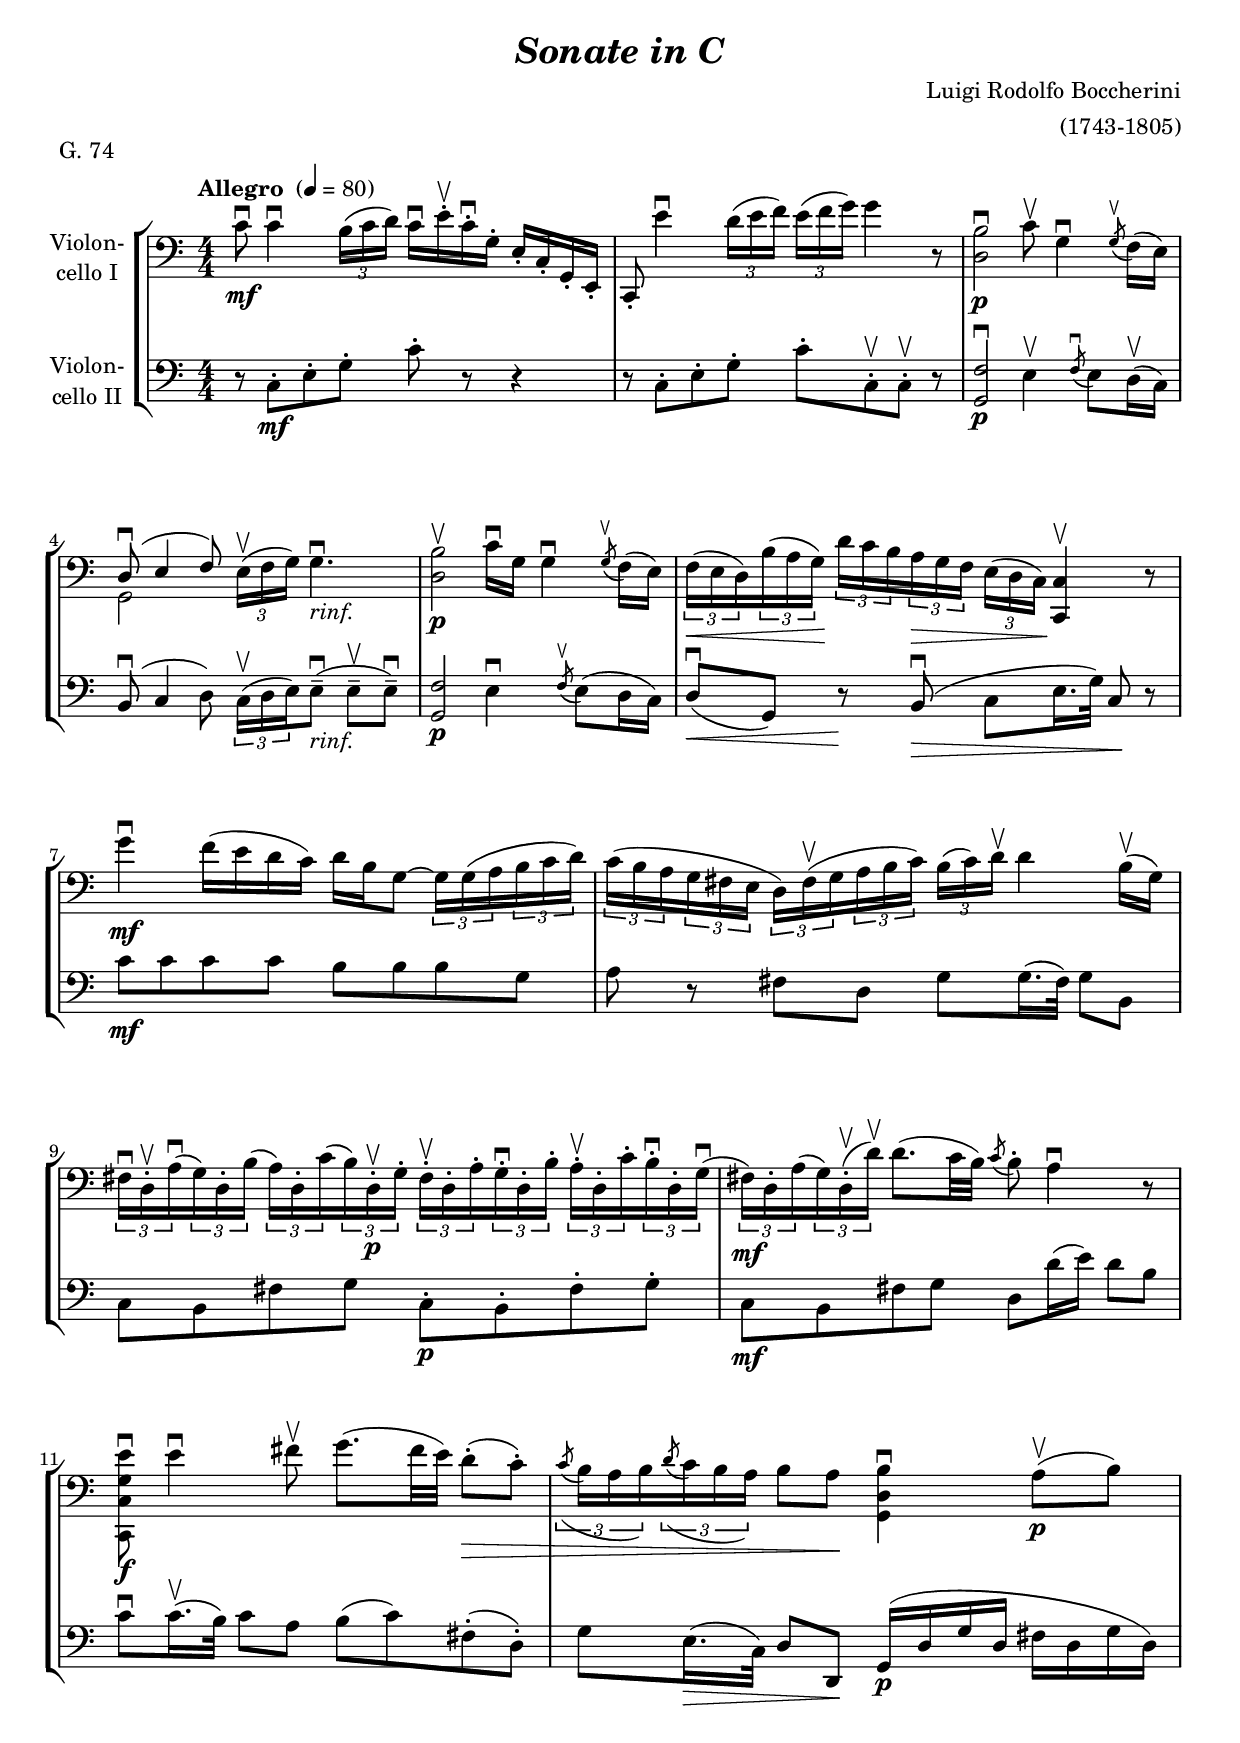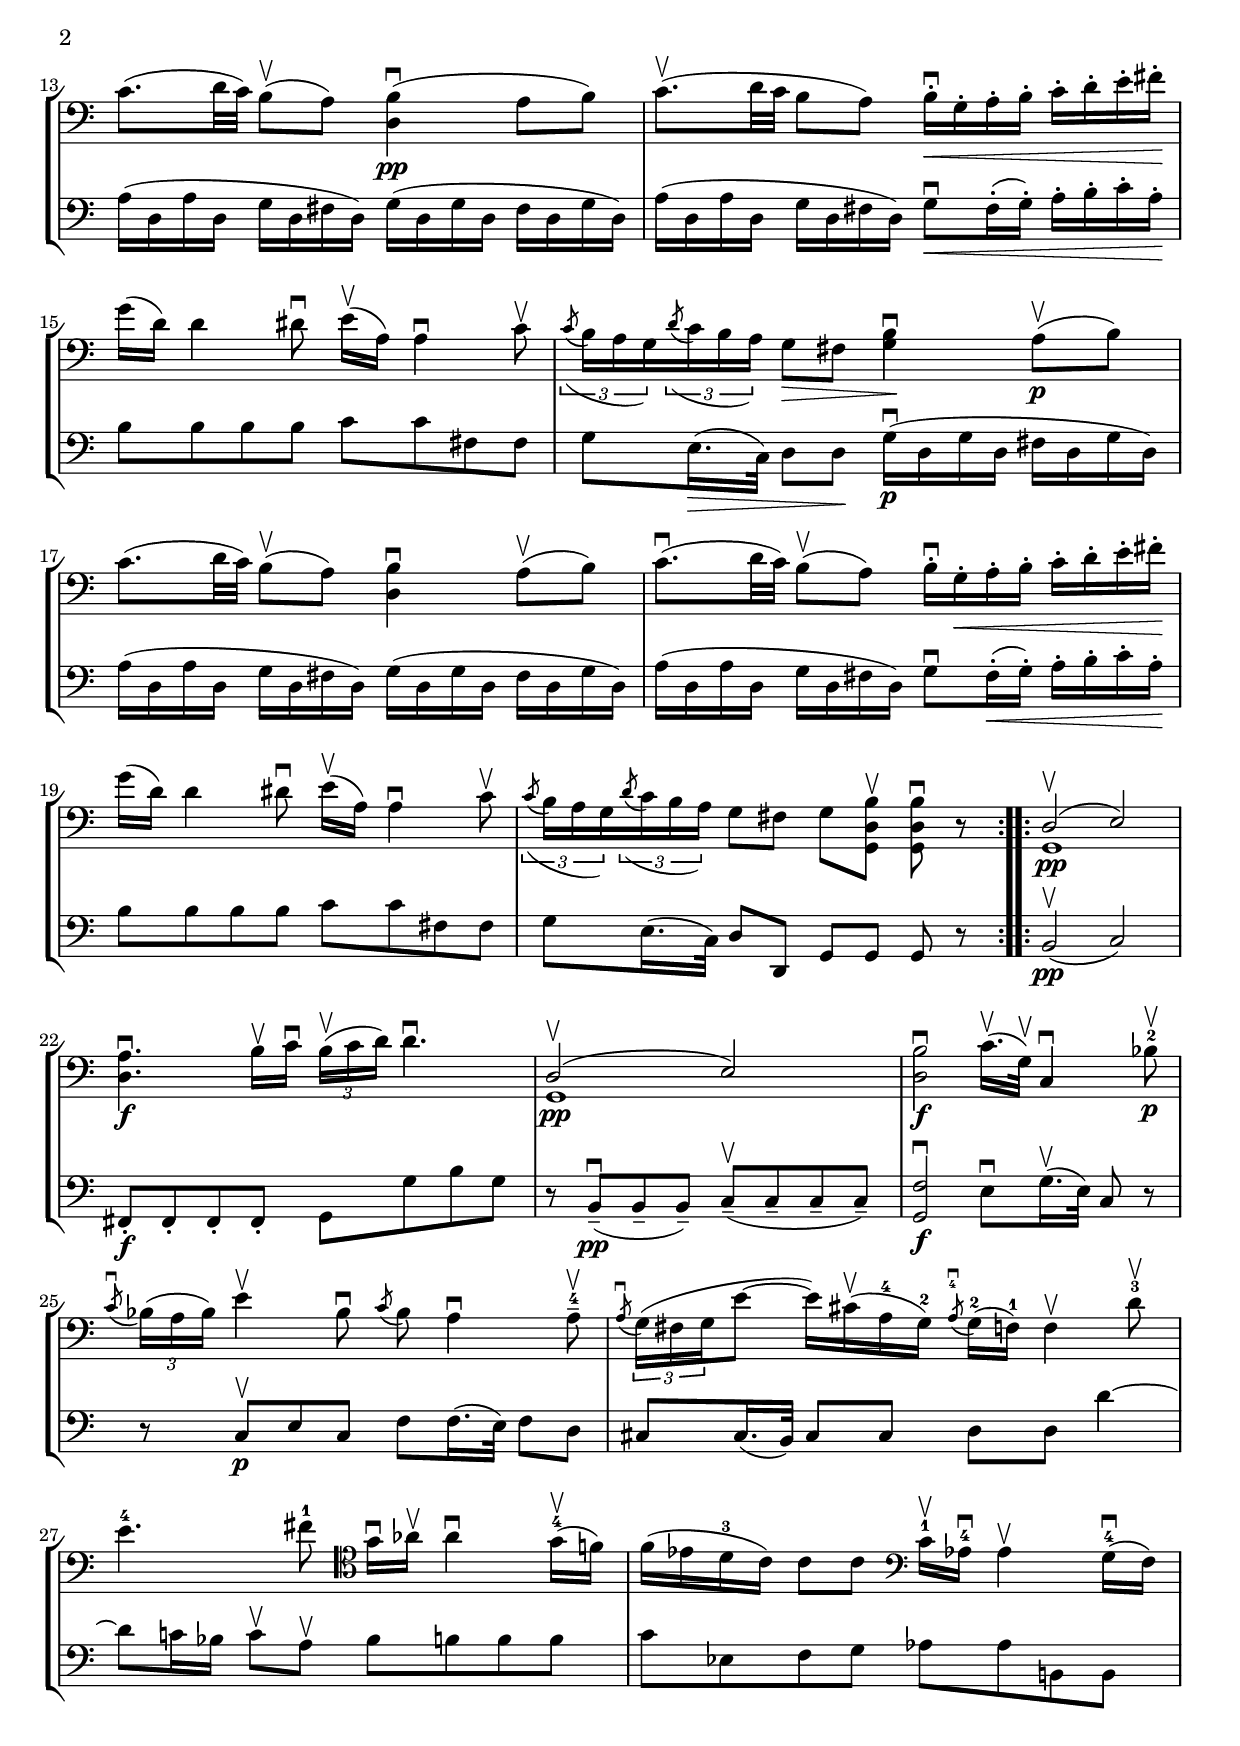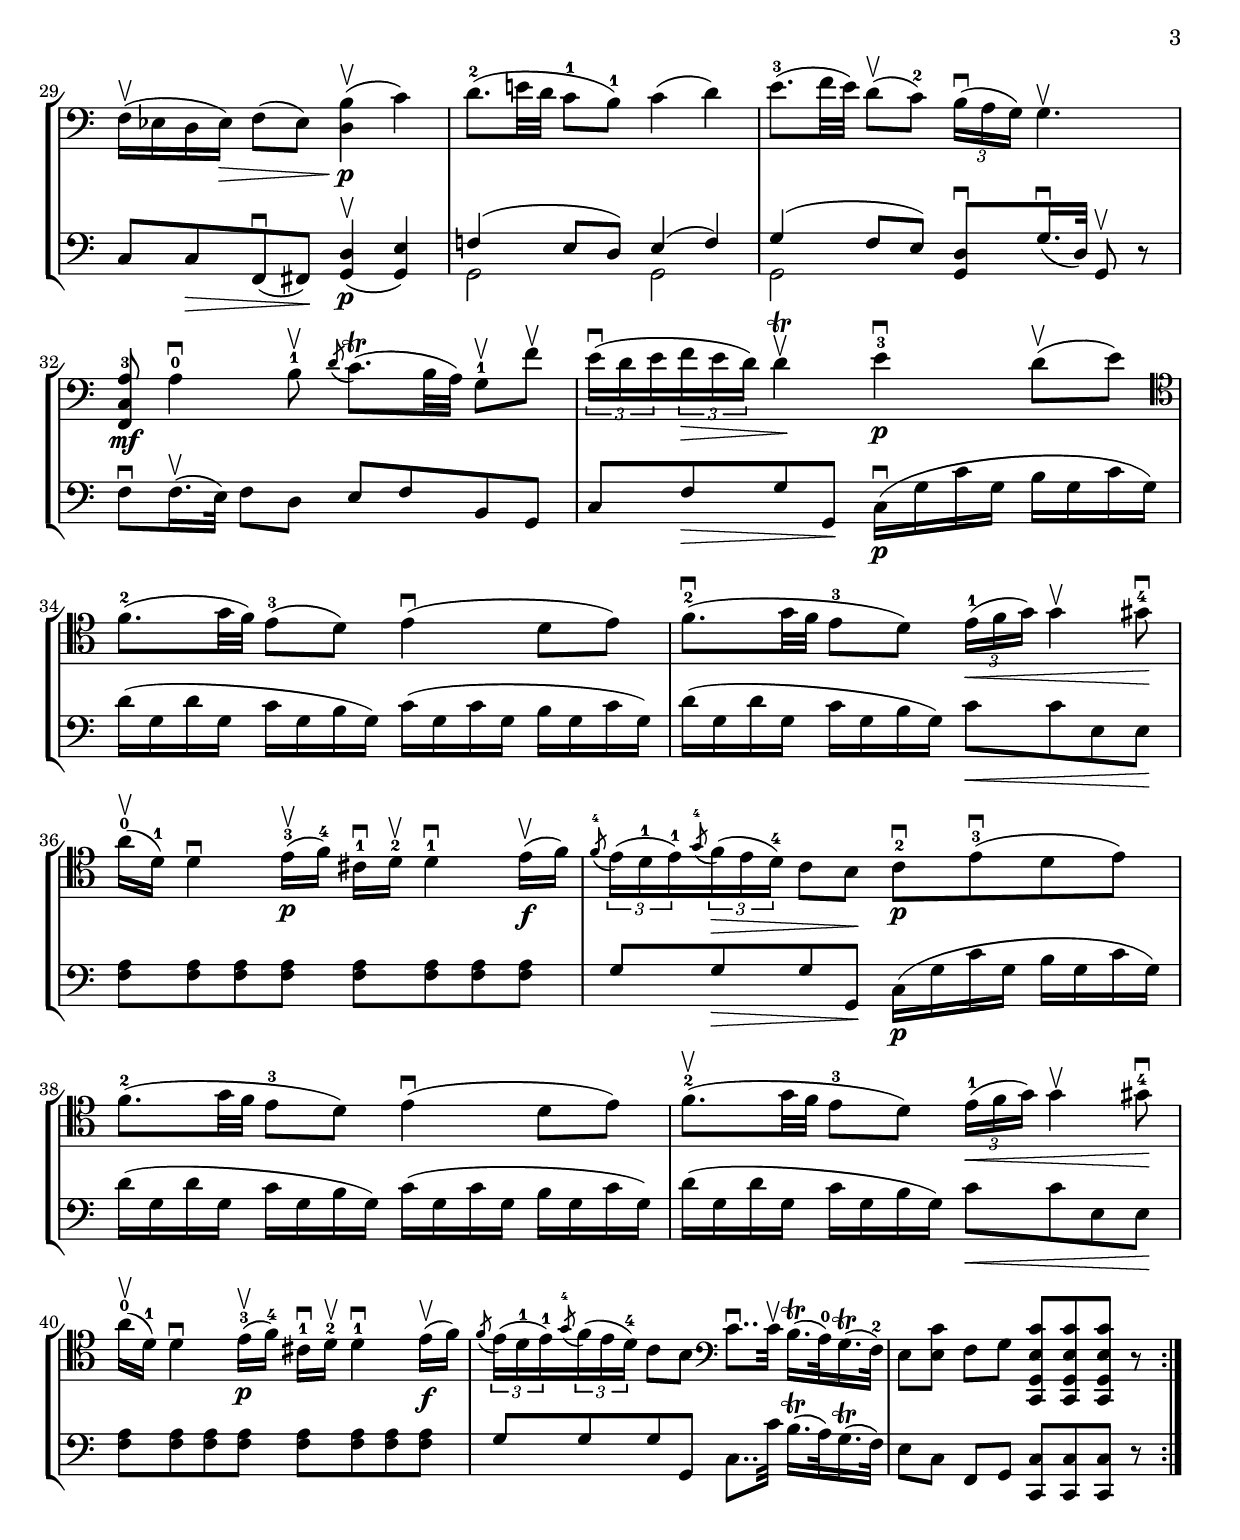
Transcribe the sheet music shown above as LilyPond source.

\version "2.18.2"
\include "deutsch.ly"
  
#(set-global-staff-size 19.6)

\header {
  title     = \markup \bold \italic "Sonate in C"
  composer  = "Luigi Rodolfo Boccherini"
  arranger  = "(1743-1805)"
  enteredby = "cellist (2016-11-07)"
  piece     = "G. 74"
}

voiceconsts = {
  \key c \major
  \time 4/4
  \clef "bass"
  \numericTimeSignature
  \compressFullBarRests
  % Set default beaming for all staves
%  \set Timing.beamExceptions = #'()
%  \set Timing.baseMoment     = #(ly:make-moment 1 4)
%  \set Timing.beatStructure  = #'(1 1 1 1)
  \tempo "Allegro " 4=80
}

%minstr = "harpsichord"
mist = "string ensemble 1"
%minstr = "accordion"
miba = "bassoon"
%milo = "drawbar organ"
milo = "harpsichord"

rinf = \markup \italic "rinf."

va = \relative c' {
  \voiceconsts

  \repeat volta 2 {
    c8\downbow\mf c4\downbow \times 2/3 { h16( c d) } c\downbow e-.\upbow c-.\downbow g-. e-. c-. g-. e-.
    c8-. e''4\downbow \times 2/3 { d16( e f) } \times 2/3 { e( f g) } g4 r8

    <d, h'>2\downbow\p c'8\upbow g4\downbow \acciaccatura g8\upbow f16( e)
    << { d8(\downbow e4 f8) } \\ g,2 >> \times 2/3 { e'16(\upbow f g) } g4.\downbow_\rinf
    <d h'>2\upbow\p c'16\downbow g g4\downbow \acciaccatura g8\upbow f16( e)

    \times 2/3 { f(\< e d) } \times 2/3 { h'( a g)\! } \times 2/3 { d' c h } \times 2/3 { a\> g f } \times 2/3 { e( d c)\! } <c, c'>4\upbow r8
    g'''4\downbow\mf f16( e d c) d h g8~ \times 2/3 { g16 g( a } \times 2/3 { h c d) }

    \times 2/3 { c( h a } \times 2/3 { g fis e } \times 2/3 { d) fis(\upbow g } \times 2/3 { a h c) } \times 2/3 { h( c) d\upbow } d4 h16(\upbow g)

    \times 2/3 { fis\downbow d-.\upbow a'(\downbow } \times 2/3 { g) d-. h'( } \times 2/3 { a) d,-. c'( } \times 2/3 { h) d,-.\upbow\p g-. } \times 2/3 { fis-.\upbow d-. a'-. } \times 2/3 { g-.\downbow d-. h'-. } \times 2/3 { a-.\upbow d,-. c'-. } \times 2/3 { h-.\downbow d,-. g(\downbow }

    \times 2/3 { fis)\mf d-. a'( } \times 2/3 { g) d(-.\upbow d')\upbow } d8.( c32 h) \acciaccatura c8 h-. a4\downbow r8
    <c,, c' g' e'>\downbow\f e''4\downbow fis8\upbow g8.( fis32 e) d8(-.\> c)-.

    \times 2/3 { \acciaccatura c( h16 a h) } \times 2/3 { \acciaccatura d8( c16 h a) } h8 a\! <g, d' h'>4\downbow a'8(\upbow\p h)
    c8.( d32 c) h8(\upbow a) <d, h'>4(\downbow\pp a'8 h)

    c8.(\upbow d32 c h8 a) h16-.\downbow\< g-. a-. h-. c-. d-. e-. fis-.\!
    g( d) d4 dis8\downbow e16(\upbow a,) a4\downbow c8\upbow

    \times 2/3 { \acciaccatura c( h16 a g) } \times 2/3 { \acciaccatura d'8( c16 h a) } g8\> fis <g h>4\downbow\! a8(\upbow\p h)
    c8.( d32 c) h8(\upbow a) <d, h'>4\downbow a'8(\upbow h)

    c8.(\downbow d32 c) h8(\upbow a) h16-.\downbow g-.\< a-. h-. c-. d-. e-. fis-.\!
    g( d) d4 dis8\downbow e16(\upbow a,) a4\downbow c8\upbow
    \times 2/3 { \acciaccatura c( h16 a g) } \times 2/3 { \acciaccatura d'8( c16 h a) } g8 fis g[ <g, d' h'>]\upbow <g d' h'>\downbow r

% \times 2/3 { }
  }

    \repeat volta 2 {
      << { d'2(\upbow e) } \\ g,1\pp >>
      <d' a'>4.\downbow\f h'16\upbow c\downbow \times 2/3 { h(\upbow c d) } d4.\downbow
      << { d,2(\upbow e) } \\ g,1\pp >>

      <d' h'>2\downbow\f c'16.(\upbow g32)\upbow c,4\downbow b'8-2\upbow\p
      \acciaccatura c8\downbow \times 2/3 { b16( a b) } e4\upbow b8\downbow \acciaccatura c b a4\downbow a8---4\upbow

      \acciaccatura a\downbow \times 2/3 { g16( fis g } e'8~ e16) cis(\upbow a-4 g)-2 \acciaccatura a8-4\downbow g16(-2 f-1) f4\upbow d'8-3\upbow
      e4.-4 fis8-1 \clef "tenor" g16\downbow as\upbow as4\downbow g16(-4\upbow f)

      f( es d-3 c) c8 c \clef "bass" c16-1\upbow as-4\downbow as4\upbow g16(-4\downbow f)
      f(\upbow es d es)\> f8( es) <d h'>4(\upbow\!\p c')
      d8.(-2 e!32 d c8-1 h-1) c4( d)

      e8.(-3 f32 e)  d8(\upbow c)-2 \times 2/3 { h16(\downbow a g) } g4.\upbow
      <f, c' a'-3>8\mf a'4-0\downbow h8-1\upbow \acciaccatura d c8.(\trill h32 a) g8-1\upbow f'\upbow

      \times 2/3 { e16(\downbow d e } \times 2/3 { f\> e d) } d4\upbow\trill\! e-3\downbow\p d8(\upbow e) \clef "tenor"
      f8.(-2 g32 f) e8(-3 d) e4(\downbow d8 e)

      f8.(-2\downbow g32 f e8-3 d) \times 2/3 { e16(-1\< f g) } g4\upbow gis8-4\downbow\!
      a16(-0\upbow d,-1) d4\downbow e16(-3\upbow\p f)-4 cis-1\downbow d-2\upbow d4-1\downbow e16(\upbow\f f)

      \acciaccatura f8-4 \times 2/3 { e16( d-1 e)-1 } \acciaccatura g8-4 \times 2/3 { f16(\> e d)-4 } c8 h\! c-2\downbow\p e(-3\downbow d e)
      f8.(-2 g32 f e8-3 d) e4(\downbow d8 e)

      f8.(-2\upbow g32 f e8-3 d) \times 2/3 { e16(-1\< f g) } g4\upbow gis8-4\downbow\!
      a16(-0\upbow d,)-1 d4\downbow e16(-3\upbow\p f)-4 cis-1\downbow d-2\upbow d4-1\downbow e16(\upbow\f f)

      \acciaccatura f8 \times 2/3 { e16( d-1 e)-1 } \acciaccatura g8-4 \times 2/3 { f16( e d)-4 } c8 h \clef "bass" c8..\downbow c32\upbow h16.(\trill a32)-0 g16.(\trill f32)-2
      e8 <e c'> f[ g] <c,, g' e' c'> <c g' e' c'> <c g' e' c'> r
  }
}

vb = \relative c {
  \voiceconsts

  \repeat volta 2 {
    r8 c-.\mf e-. g-. c-. r r4
    r8 c,-. e-. g-. c-. c,-.\upbow c-.\upbow r

    <g f'>2\downbow\p e'4\upbow \acciaccatura f8\downbow e d16(\upbow c)
    h8(\downbow c4 d8) \times 2/3 { c16(\upbow d e) } e8(--\downbow_\rinf e--\upbow e)--\downbow
    <g, f'>2\p e'4\downbow \acciaccatura f8\upbow e( d16 c)

    d8(\downbow\< g,) r\! h(\downbow\> c e16. g32) c,8\! r
    c'\mf c c c h h h g

    a r fis d g g16.( fis32) g8 h,

    c h fis' g c,-.\p h-. fis'-. g-.

    c,\mf h fis' g d d'16( e) d8 h
    c\downbow c16.(\upbow h32) c8 a h( c) fis,(-. d)-.

    g e16.(\> c32) d8 d,\! g16(\p d' g d fis d g d)
    a'( d, a' d, g d fis d) g( d g d fis d g d)

    a'( d, a' d, g d fis d) g8\downbow\< fis16(-. g)-. a-. h-. c-. a-.\!
    h8 h h h c c fis, fis

    g e16.(\> c32) d8 d\! g16(\downbow\p d g d fis d g d)
    a'( d, a' d, g d fis d) g( d g d fis d g d)

    a'( d, a' d, g d fis d) g8\downbow fis16(-.\< g)-. a-. h-. c-. a-.\!
    h8 h h h c c fis, fis
    g e16.( c32) d8 d, g[ g] g r
  }

  \repeat volta 2 {
    h2(\upbow\pp c)
    fis,8-.\f fis-. fis-. fis-. g g' h g
    r h,(--\downbow\pp h-- h)-- c(--\upbow c-- c-- c)--

    <g f'>2\downbow\f e'8\downbow g16.(\upbow e32) c8 r
    r c\upbow\p e c f f16.( e32) f8 d

    cis cis16.( h32) cis8 cis d d d'4~
    d8 c!16 b c8\upbow a\upbow b h h h

    c es, f g as as h,! h
    c c\> f,(\downbow fis)\! <g d'>4(\upbow\!\p <g e'>)
    << { f'!( e8 d) e4( f) } \\ { g,2 g } >>

    << { g'4( f8 e) } \\ g,2 >> <g d'>8\downbow g'16.(\downbow d32) g,8\upbow r
    f'\downbow f16.(\upbow e32) f8 d e f h, g

    c f\> g g,\! c16(\downbow\p g' c g h g c g)
    d'( g, d' g, c g h g) c( g c g h g c g)

    d'( g, d' g, c g h g) c8\< c e, e\!
    <f a> <f a> <f a> <f a> <f a> <f a> <f a> <f a>

    g g\> g g,\! c16(\p g' c g h g c g)
    d'( g, d' g, c g h g) c( g c g h g c g)

    d'( g, d' g, c g h g) c8\< c e, e\!
    <f a> <f a> <f a> <f a> <f a> <f a> <f a> <f a>

    g g g g, c8.. c'32 h16.(\trill a32) g16.(\trill f32)
    e8 c f,[ g] <c, c'> <c c'> <c c'> r
  }
}


music = \new StaffGroup <<
      \new Staff {
	\set Staff.midiInstrument = \mist
	\set Staff.instrumentName = \markup \center-column { "Violon-" "cello I" }
	\transpose c c { \va }
      }

      \new Staff {
	\set Staff.midiInstrument = \miba
	\set Staff.instrumentName = \markup \center-column { "Violon-" "cello II" }
	\transpose c c { \vb }
      }
>>

\book {
  \score {
    \music
    \layout {}
  }

  \score {
    \unfoldRepeats \music

    \midi {
      \context {
        \Score
      }
    }
  }
}
